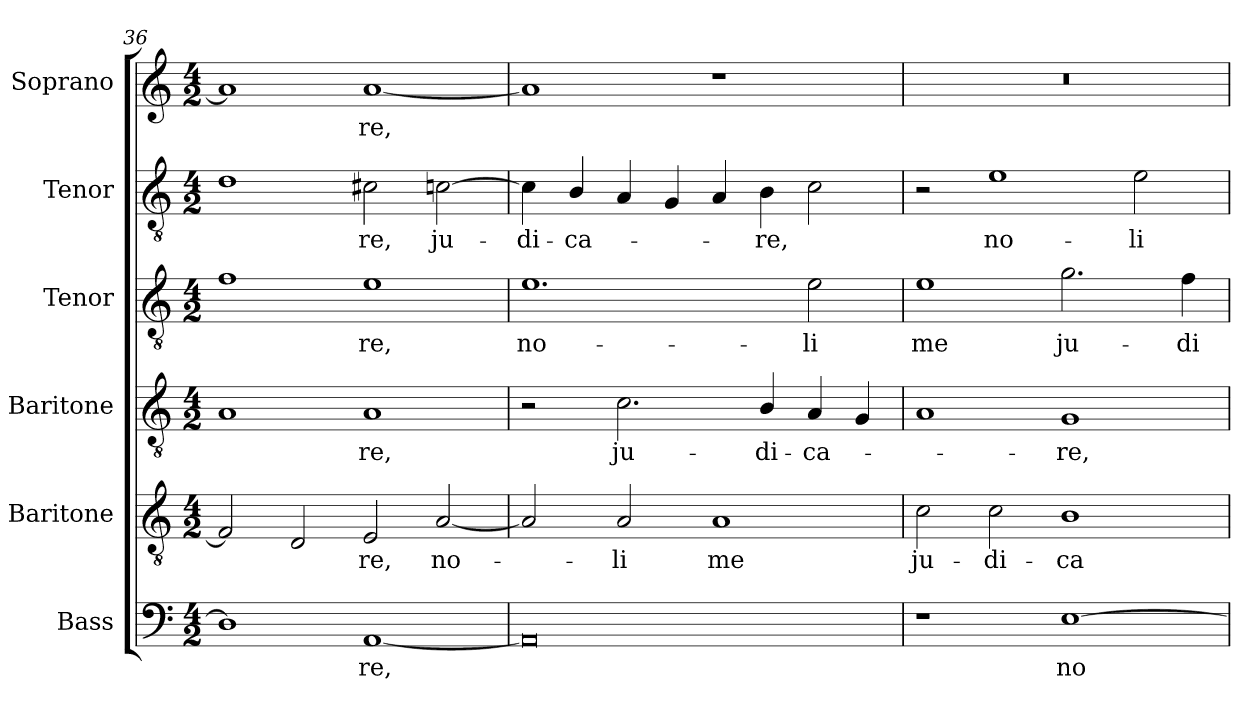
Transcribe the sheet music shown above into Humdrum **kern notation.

**kern	**text	**kern	**text	**kern	**text	**kern	**text	**kern	**text	**kern	**text
*part6	*part6	*part5	*part5	*part4	*part4	*part3	*part3	*part2	*part2	*part1	*part1
*staff6	*staff6	*staff5	*staff5	*staff4	*staff4	*staff3	*staff3	*staff2	*staff2	*staff1	*staff1
*I"Bass	*	*I"Baritone	*	*I"Baritone	*	*I"Tenor	*	*I"Tenor	*	*I"Soprano	*
*I'B.	*	*I'Bar.	*	*I'Bar.	*	*I'T.	*	*I'T.	*	*I'S.	*
*clefF4	*	*clefGv2	*	*clefGv2	*	*clefGv2	*	*clefGv2	*	*clefG2	*
*	*	*ITrd7c12	*	*ITrd7c12	*	*ITrd7c12	*	*ITrd7c12	*	*	*
*k[]	*	*k[]	*	*k[]	*	*k[]	*	*k[]	*	*k[]	*
*C:	*	*C:	*	*C:	*	*C:	*	*C:	*	*C:	*
*M4/2	*	*M4/2	*	*M4/2	*	*M4/2	*	*M4/2	*	*M4/2	*
=36	=36	=36	=36	=36	=36	=36	=36	=36	=36	=36	=36
1Di]	.	2FFi/]	.	1AAi	.	1Fi	.	1Di	.	1ai]	.
.	.	2DDi/	.	.	.	.	.	.	.	.	.
!	!LO:LY:b:color=#000000	!	!	!	!	!	!	!	!	!	!
!	!	!	!LO:LY:b:color=#000000	!	!	!	!	!	!	!	!
!	!	!	!	!	!LO:LY:b:color=#000000	!	!	!	!	!	!
!	!	!	!	!	!	!	!LO:LY:b:color=#000000	!	!	!	!
!	!	!	!	!	!	!	!	!	!LO:LY:b:color=#000000	!	!
!	!	!	!	!	!	!	!	!	!	!	!LO:LY:b:color=#000000
[1AAi	-re,	2EEi/	-re,	1AAi	-re,	1Ei	-re,	2C#Xi\	-re,	[1ai	-re,
!	!	!	!LO:LY:b:color=#000000	!	!	!	!	!	!	!	!
!	!	!	!	!	!	!	!	!	!LO:LY:b:color=#000000	!	!
.	.	[2AAi/	no-	.	.	.	.	[2Cni\	ju-	.	.
=37	=37	=37	=37	=37	=37	=37	=37	=37	=37	=37	=37
!	!	!	!	!	!	!	!LO:LY:b:color=#000000	!	!	!	!
!	!	!	!	!	!	!	!	!	!LO:LY:b:color=#000000	!	!
0AAi]	.	2AAi/]	.	2r	.	1.Ei	no-	4Ci\]	-di-	1ai]	.
!	!	!	!	!	!	!	!	!	!LO:LY:b:color=#000000	!	!
.	.	.	.	.	.	.	.	4BBi/	-ca-	.	.
!	!	!	!LO:LY:b:color=#000000	!	!	!	!	!	!	!	!
!	!	!	!	!	!LO:LY:b:color=#000000	!	!	!	!	!	!
.	.	2AAi/	-li	2.Ci\	ju-	.	.	4AAi/	.	.	.
.	.	.	.	.	.	.	.	4GGi/	.	.	.
!	!	!	!LO:LY:b:color=#000000	!	!	!	!	!	!	!	!
.	.	1AAi	me	.	.	.	.	4AAi/	.	1r	.
!	!	!	!	!	!LO:LY:b:color=#000000	!	!	!	!	!	!
!	!	!	!	!	!	!	!	!	!LO:LY:b:color=#000000	!	!
.	.	.	.	4BBi/	-di-	.	.	4BBi\	-re,	.	.
!	!	!	!	!	!LO:LY:b:color=#000000	!	!	!	!	!	!
!	!	!	!	!	!	!	!LO:LY:b:color=#000000	!	!	!	!
.	.	.	.	4AAi/	-ca-	2Ei\	-li	2Ci\	.	.	.
.	.	.	.	4GGi/	.	.	.	.	.	.	.
=38	=38	=38	=38	=38	=38	=38	=38	=38	=38	=38	=38
!	!	!	!LO:LY:b:color=#000000	!	!	!	!	!	!	!	!
!	!	!	!	!	!	!	!LO:LY:b:color=#000000	!	!	!LO:N:vis=1	!
1r	.	2Ci\	ju-	1AAi	.	1Ei	me	2r	.	0r	.
!	!	!	!LO:LY:b:color=#000000	!	!	!	!	!	!	!	!
!	!	!	!	!	!	!	!	!	!LO:LY:b:color=#000000	!	!
.	.	2Ci\	-di-	.	.	.	.	1Ei	no-	.	.
!	!LO:LY:b:color=#000000	!	!	!	!	!	!	!	!	!	!
!	!	!	!LO:LY:b:color=#000000	!	!	!	!	!	!	!	!
!	!	!	!	!	!LO:LY:b:color=#000000	!	!	!	!	!	!
!	!	!	!	!	!	!	!LO:LY:b:color=#000000	!	!	!	!
[1Ei	no-	1BBi	-ca-	1GGi	-re,	2.Gi\	ju-	.	.	.	.
!	!	!	!	!	!	!	!	!	!LO:LY:b:color=#000000	!	!
.	.	.	.	.	.	.	.	2Ei\	-li	.	.
!	!	!	!	!	!	!	!LO:LY:b:color=#000000	!	!	!	!
.	.	.	.	.	.	4Fi\	-di-	.	.	.	.
=	=	=	=	=	=	=	=	=	=	=	=
*-	*-	*-	*-	*-	*-	*-	*-	*-	*-	*-	*-
